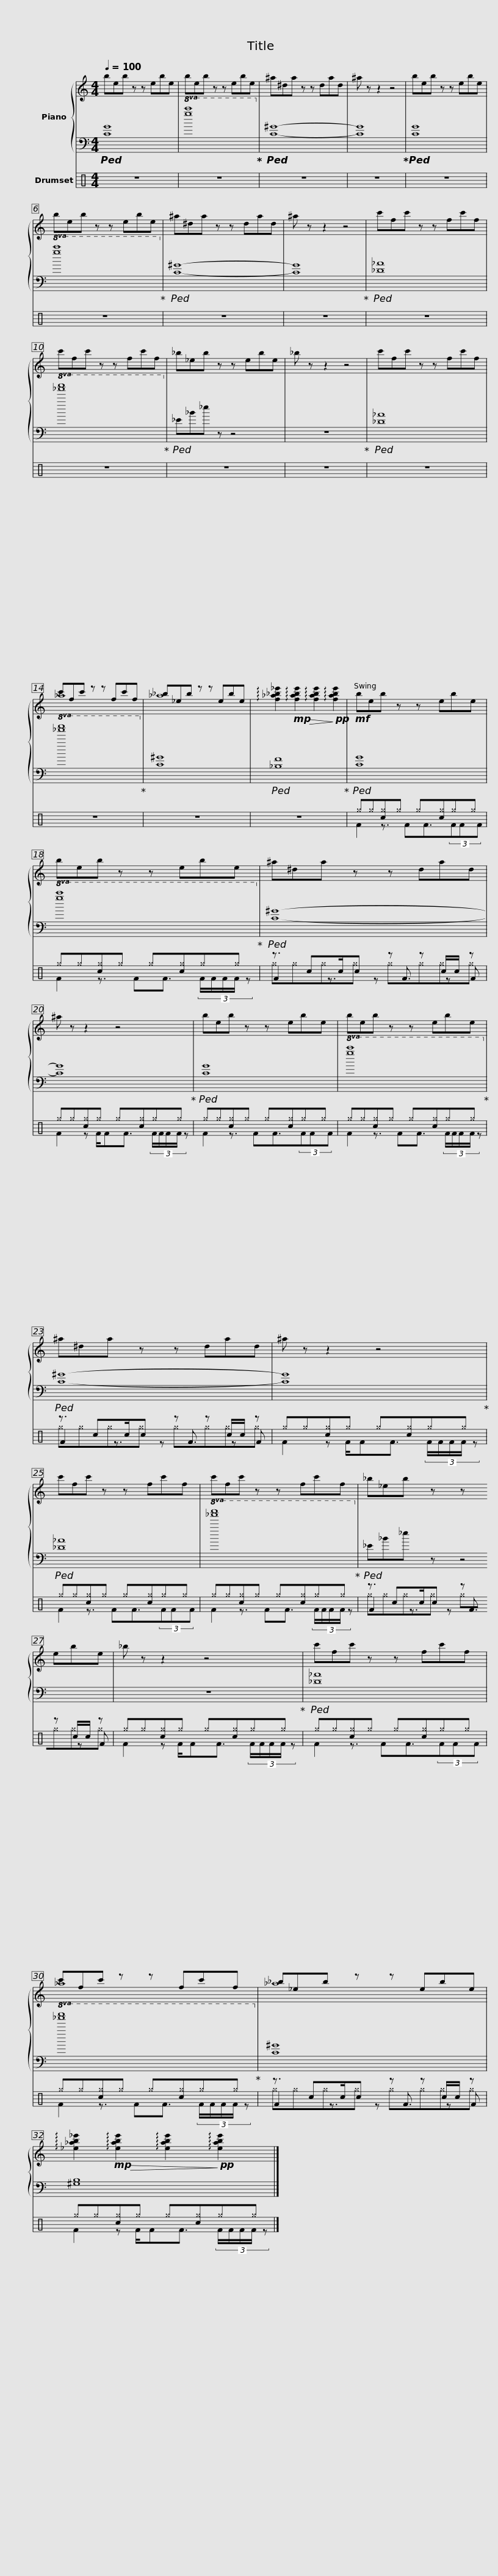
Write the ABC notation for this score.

X:1
%%score { ( 1 3 ) | 2 } ( 4 5 6 )
L:1/8
Q:1/4=100
M:4/4
I:linebreak $
K:C
V:1 treble
V:3 treble
V:2 bass
V:4 perc
K:none
V:5 perc
K:none
V:6 perc
K:none
V:1
 beb z z ebe | beb z z ebe | ^a^da z z dad | ^a z z2 z4 | beb z z ebe |$ %5
 beb z z ebe | ^a^da z z dad | ^a z z2 z4 | c'fc' z z fc'f | c'fc' z z fc'f |$ %10
 _b_eb z z ebe | _b z z2 z4 | c'fc' z z fc'f | c'fc' z z fc'f |$ _b_eb z z ebe | %15
 !arpeggio![f_a_b_e']2!mp!!>(! !arpeggio![fabe']2 !arpeggio![fabe']2!>)!!pp! !arpeggio![fabe']2 |!mf! beb z z ebe |$ beb z z ebe | ^a^da z z dad | ^a z z2 z4 |$ %20
 beb z z ebe | beb z z ebe | ^a^da z z dad |$ ^a z z2 z4 | c'fc' z z fc'f | %25
 c'fc' z z fc'f |$ _b_eb z z ebe | _b z z2 z4 | c'fc' z z fc'f |$ c'fc' z z fc'f | %30
 _b_eb z z ebe |$ !arpeggio![_e_ab_e']2!mp!!>(! !arpeggio![eabe']2 !arpeggio![eabe']2!>)!!pp! !arpeggio![eabe']2 |] %32
V:2
!ped! [CG]8 |!8va(! [gc']8!ped-up!!8va)! |!ped! [C^G]8- | [CG]8!ped-up! |!ped! [CG]8 |$ %5
!8va(! [gc']8!ped-up!!8va)! |!ped! [C^G]8- | [CG]8!ped-up! |!ped! [_D_A]8 |!8va(! [_a'c'']8!ped-up!!8va)! |$ %10
!ped! _E_B_e z z4 | z8!ped-up! |!ped! [_D_A]8 |!8va(! [_a'c'']8!ped-up!!8va)! |$ [C^G]8 | %15
!ped! [_B,F]8!ped-up! |!ped! [CG]8 |$!8va(! [gc']8!ped-up!!8va)! |!ped! [C^G]8- | [CG]8!ped-up! |$ %20
!ped! [CG]8 |!8va(! [gc']8!ped-up!!8va)! |!ped! [C^G]8- |$ [CG]8!ped-up! |!ped! [_D_A]8 | %25
!8va(! [_a'c'']8!ped-up!!8va)! |$!ped! _E_B_e z z4 | z8!ped-up! |!ped! [_D_A]8 |$!8va(! [_a'c'']8!ped-up!!8va)! | %30
 [C^G]8 |$ [^G,B,]8 |] %32
V:3
 x8 | x8 | x8 | x8 | x8 |$ %5
 x8 | x8 | x8 | x8 | x8 |$ %10
 x8 | x8 | x8 | _a8 |$ _a8 | %15
 x8 | x8 |$ x8 | x8 | x8 |$ %20
 x8 | x8 | x8 |$ x8 | x8 | %25
 x8 |$ x8 | x8 | x8 |$ _a8 | %30
 _a8 |$ x8 |] %32
V:4
 z8 | z8 | z8 | z8 | z8 |$ %5
 z8 | z8 | z8 | z8 | z8 |$ %10
 z8 | z8 | z8 | z8 |$ z8 | %15
 z8 | ^g^g[c^g]^g ^g[c^g]^g^g |$ ^g^g[c^g]^g ^g[c^g]^g^g | z3/2 cc/c z z c/c/ z | ^g^g[c^g]^g ^g[c^g]^g^g |$ %20
 ^g^g[c^g]^g ^g[c^g]^g^g | ^g^g[c^g]^g ^g[c^g]^g^g | z3/2 cc/c z z c/c/ z |$ ^g^g[c^g]^g ^g[c^g]^g^g | ^g^g[c^g]^g ^g[c^g]^g^g | %25
 ^g^g[c^g]^g ^g[c^g]^g^g |$ z3/2 cc/c z z c/c/ z | ^g^g[c^g]^g ^g[c^g]^g^g | ^g^g[c^g]^g ^g[c^g]^g^g |$ ^g^g[c^g]^g ^g[c^g]^g^g | %30
 z3/2 cc/c z z c/c/ z |$ ^g^g[c^g]^g ^g[c^g]^g^g |] %32
V:5
 x8 | x8 | x8 | x8 | x8 |$ %5
 x8 | x8 | x8 | x8 | x8 |$ %10
 x8 | x8 | x8 | x8 |$ x8 | %15
 x8 | F2 z3/2 FF3/2(3FFF |$ F2 z3/2 FF3/2 (3:2:5F/F/F/F/ z | F2 z3/2 z F3/2 z F | F2 z F/FF3/2 (3:2:5F/F/F/F/ z |$ %20
 F2 z3/2 FF3/2(3FFF | F2 z3/2 FF3/2 (3:2:5F/F/F/F/ z | F2 z3/2 z F3/2 z F |$ F2 z F/FF3/2 (3:2:5F/F/F/F/ z | F2 z3/2 FF3/2(3FFF | %25
 F2 z3/2 FF3/2 (3:2:5F/F/F/F/ z |$ F2 z3/2 z F3/2 z F | F2 z F/FF3/2 (3:2:5F/F/F/F/ z | F2 z3/2 FF3/2(3FFF |$ F2 z3/2 FF3/2 (3:2:5F/F/F/F/ z | %30
 F2 z3/2 z F3/2 z F |$ F2 z F/FF3/2 (3:2:5F/F/F/F/ z |] %32
V:6
 x8 | x8 | x8 | x8 | x8 |$ %5
 x8 | x8 | x8 | x8 | x8 |$ %10
 x8 | x8 | x8 | x8 |$ x8 | %15
 x8 | x8 |$ x8 | ^g^g^g^g ^g^g^g^g | x8 |$ %20
 x8 | x8 | ^g^g^g^g ^g^g^g^g |$ x8 | x8 | %25
 x8 |$ ^g^g^g^g ^g^g^g^g | x8 | x8 |$ x8 | %30
 ^g^g^g^g ^g^g^g^g |$ x8 |] %32
